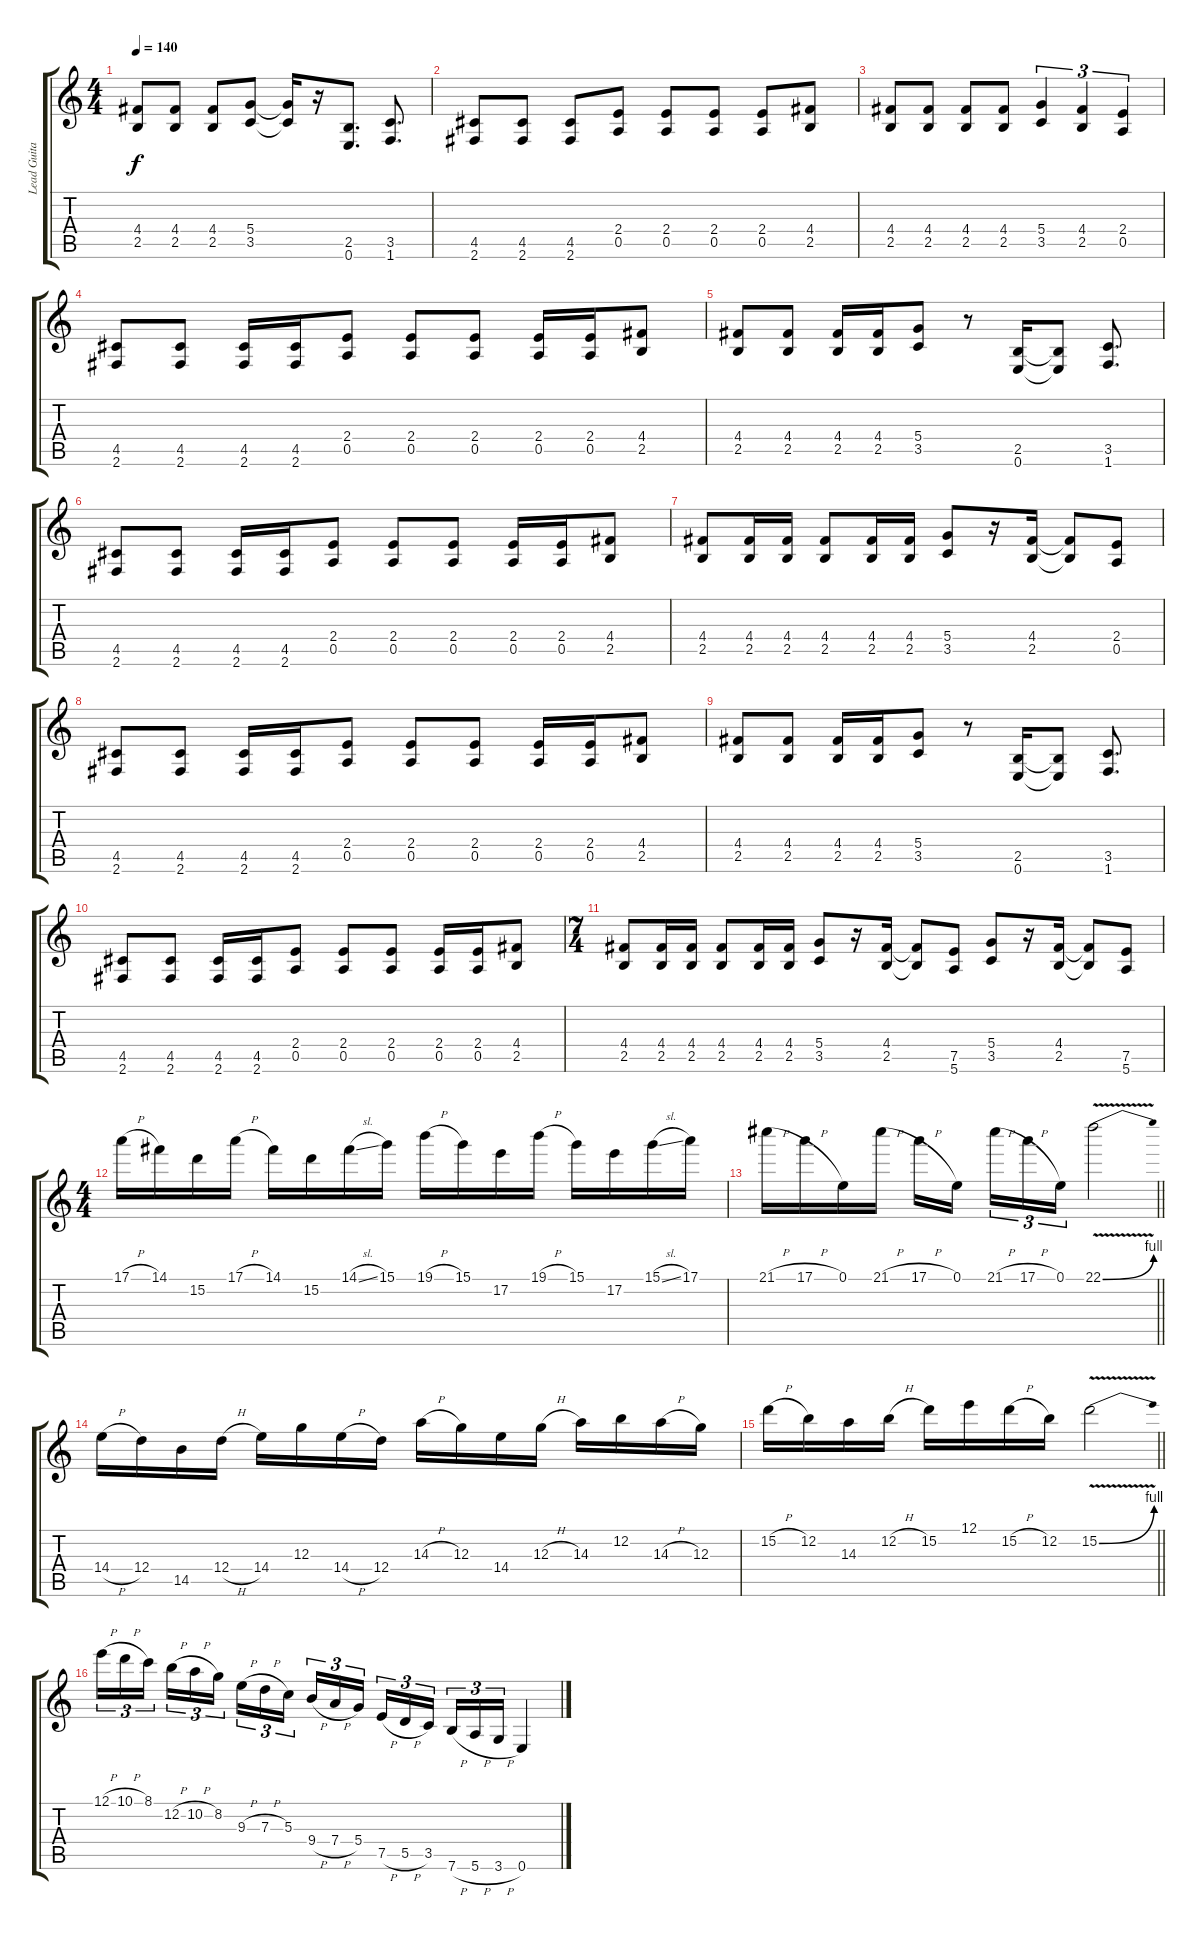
\track ("Lead Guitarist(Aashik)" "Lead Guita") {instrument distortionguitar}
\staff {score tabs}
\tuning (E4 B3 G3 D3 A2 E2) {hide}
\ts (4 4)
\tempo 140
\clef g2
\ks c
(4.4 2.5).8{dy f} (4.4 2.5).8 (4.4 2.5).8 (5.4 3.5).8 (5.4{t} 3.5{t}).16 r.16 (2.5 0.6).8{d} (3.5 1.6).8{d} |
(4.5 2.6).8 (4.5 2.6).8 (4.5 2.6).8 (2.4 0.5).8 (2.4 0.5).8 (2.4 0.5).8 (2.4 0.5).8 (4.4 2.5).8 |
(4.4 2.5).8 (4.4 2.5).8 (4.4 2.5).8 (4.4 2.5).8 (5.4 3.5).4{tu (3 2)} (4.4 2.5).4{tu (3 2)} (2.4 0.5).4{tu (3 2)} |
(4.5 2.6).8 (4.5 2.6).8 (4.5 2.6).16 (4.5 2.6).16 (2.4 0.5).8 (2.4 0.5).8 (2.4 0.5).8 (2.4 0.5).16 (2.4 0.5).16 (4.4 2.5).8 |
(4.4 2.5).8 (4.4 2.5).8 (4.4 2.5).16 (4.4 2.5).16 (5.4 3.5).8 r.8 (2.5 0.6).16 (2.5{t} 0.6{t}).8 (3.5 1.6).8{d} |
(4.5 2.6).8 (4.5 2.6).8 (4.5 2.6).16 (4.5 2.6).16 (2.4 0.5).8 (2.4 0.5).8 (2.4 0.5).8 (2.4 0.5).16 (2.4 0.5).16 (4.4 2.5).8 |
(4.4 2.5).8 (4.4 2.5).16 (4.4 2.5).16 (4.4 2.5).8 (4.4 2.5).16 (4.4 2.5).16 (5.4 3.5).8 r.16 (4.4 2.5).16 (4.4{t} 2.5{t}).8 (2.4 0.5).8 |
(4.5 2.6).8 (4.5 2.6).8 (4.5 2.6).16 (4.5 2.6).16 (2.4 0.5).8 (2.4 0.5).8 (2.4 0.5).8 (2.4 0.5).16 (2.4 0.5).16 (4.4 2.5).8 |
(4.4 2.5).8 (4.4 2.5).8 (4.4 2.5).16 (4.4 2.5).16 (5.4 3.5).8 r.8 (2.5 0.6).16 (2.5{t} 0.6{t}).8 (3.5 1.6).8{d} |
(4.5 2.6).8 (4.5 2.6).8 (4.5 2.6).16 (4.5 2.6).16 (2.4 0.5).8 (2.4 0.5).8 (2.4 0.5).8 (2.4 0.5).16 (2.4 0.5).16 (4.4 2.5).8 |
\ts (7 4)
(4.4 2.5).8 (4.4 2.5).16 (4.4 2.5).16 (4.4 2.5).8 (4.4 2.5).16 (4.4 2.5).16 (5.4 3.5).8 r.16 (4.4 2.5).16 (4.4{t} 2.5{t}).8 (7.5 5.6).8 (5.4 3.5).8 r.16 (4.4 2.5).16 (4.4{t} 2.5{t}).8 (7.5 5.6).8 |
\ts (4 4)
17.1{h}.16 14.1.16 15.2.16 17.1{h}.16 14.1.16 15.2.16 14.1{sl}.16 15.1.16 19.1{h}.16 15.1.16 17.2.16 19.1{h}.16 15.1.16 17.2.16 15.1{sl}.16 17.1.16 |
\barLineRight lightlight
21.1{h}.16 17.1{h}.16 0.1.16 21.1{h}.16 17.1{h}.16 0.1.16{beam splitsecondary} 21.1{h}.16{tu (3 2)} 17.1{h}.16{tu (3 2)} 0.1.16{tu (3 2)} 22.1{be (bend 0 0 60 4) v}.2 |
14.4{h}.16 12.4.16 14.5.16 12.4{h}.16 14.4.16 12.3.16 14.4{h}.16 12.4.16 14.3{h}.16 12.3.16 14.4.16 12.3{h}.16 14.3.16 12.2.16 14.3{h}.16 12.3.16 |
\barLineRight lightlight
15.2{h}.16 12.2.16 14.3.16 12.2{h}.16 15.2.16 12.1.16 15.2{h}.16 12.2.16 15.2{be (bend 0 0 60 4) v}.2 |
12.1{h}.16{tu (3 2)} 10.1{h}.16{tu (3 2)} 8.1.16{tu (3 2) beam splitsecondary} 12.2{h}.16{tu (3 2)} 10.2{h}.16{tu (3 2)} 8.2.16{tu (3 2)} 9.3{h}.16{tu (3 2)} 7.3{h}.16{tu (3 2)} 5.3.16{tu (3 2) beam splitsecondary} 9.4{h}.16{tu (3 2)} 7.4{h}.16{tu (3 2)} 5.4.16{tu (3 2)} 7.5{h}.16{tu (3 2)} 5.5{h}.16{tu (3 2)} 3.5.16{tu (3 2) beam splitsecondary} 7.6{h}.16{tu (3 2)} 5.6{h}.16{tu (3 2)} 3.6{h}.16{tu (3 2)} 0.6.4
